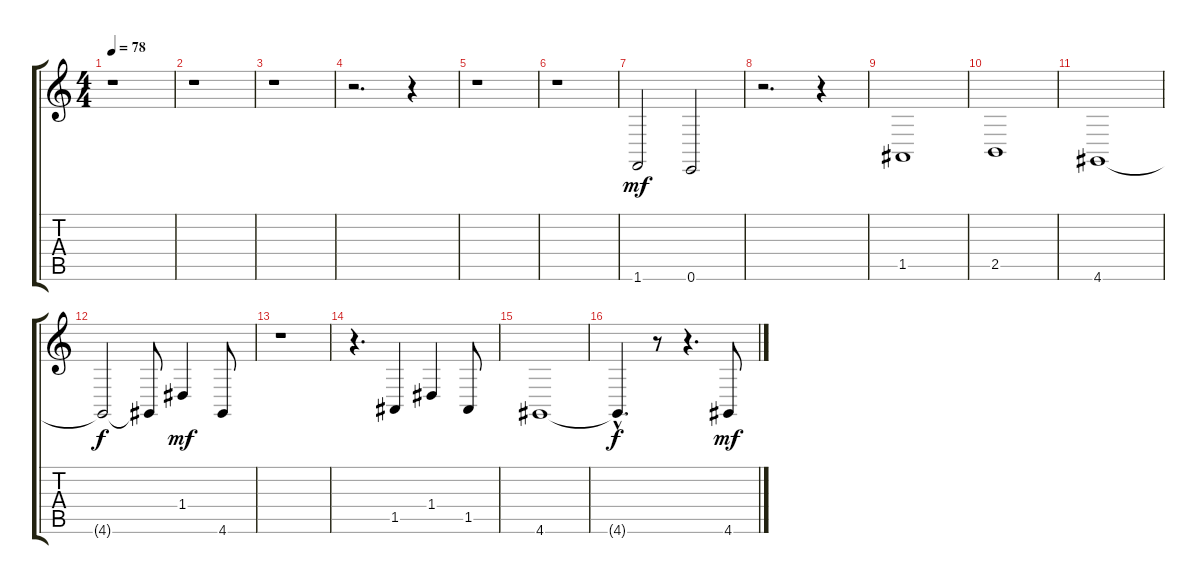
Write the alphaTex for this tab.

\track "" {instrument acousticgrandpiano}
\staff {score tabs}
\tuning (E4 B3 G3 D3 A2 E2) {hide}
\ts (4 4)
\tempo 78
\clef g2
\ks c
r.1{dy mf} |
r.1 |
r.1 |
r.2{d} r.4 |
r.1 |
r.1 |
1.6.2 0.6.2 |
r.2{d} r.4 |
1.5.1 |
2.5.1 |
4.6.1 |
4.6{t}.2{dy f} 4.6{t}.8 1.4.4{dy mf} 4.6.8 |
r.1 |
r.4{d} 1.5.4 1.4.4 1.5.8 |
4.6.1 |
4.6{hac t}.4{d dy f} r.8 r.4{d} 4.6.8{dy mf}
